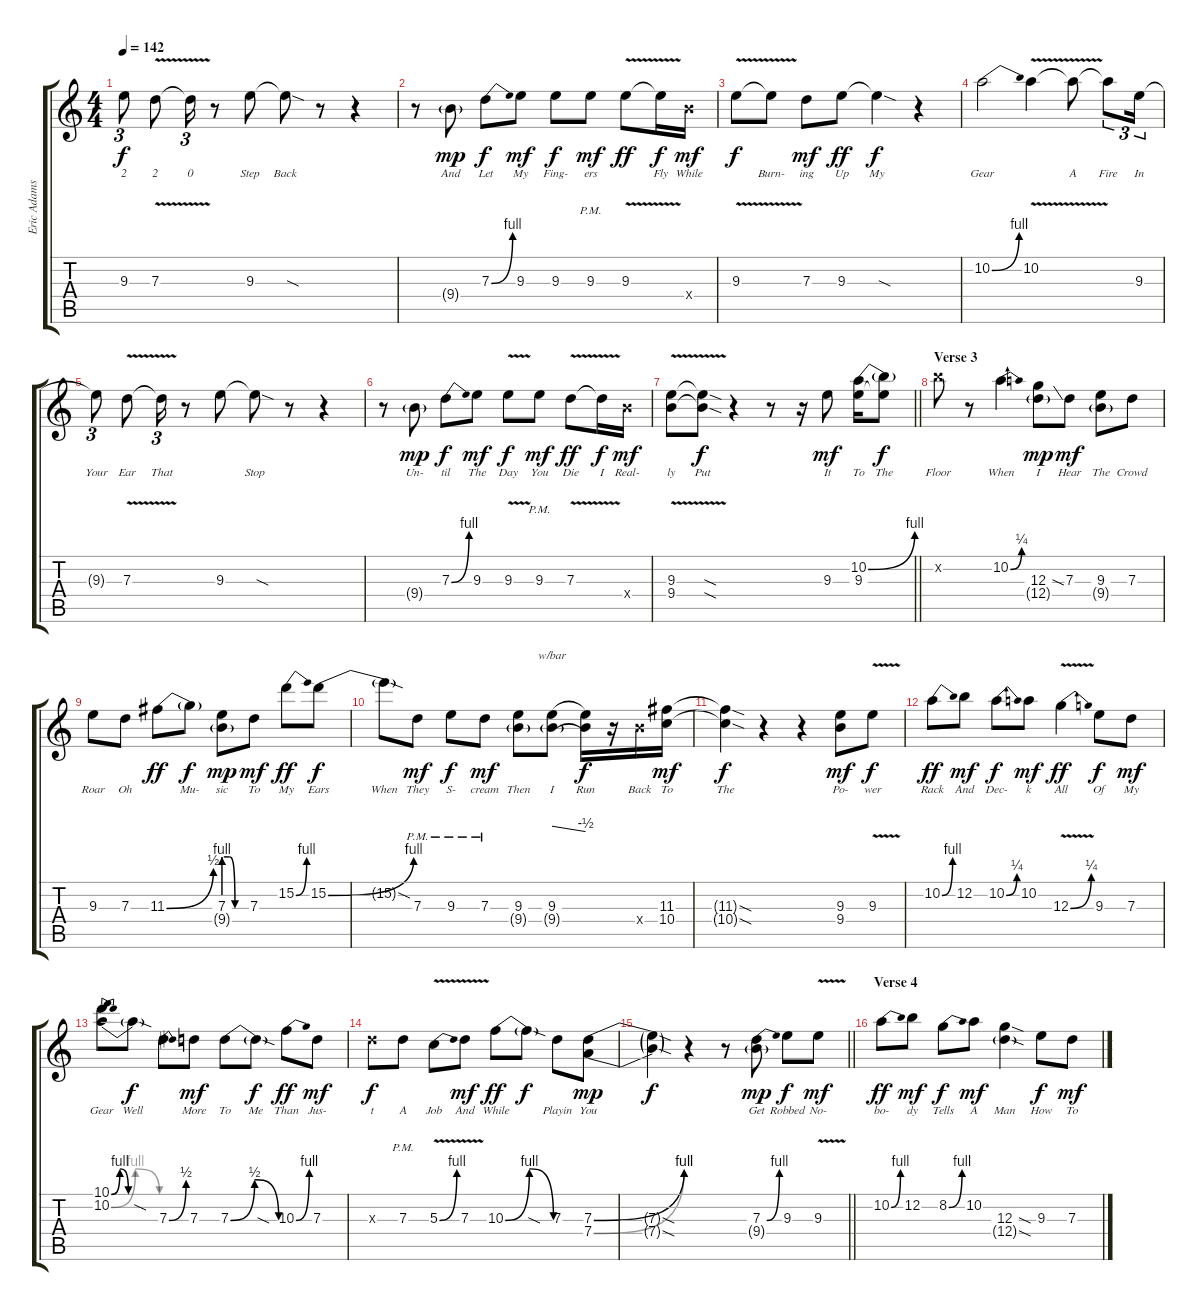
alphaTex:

\track ("Eric Adams" "Eric Adams") {instrument overdrivenguitar}
\staff {score tabs}
\tuning (E4 B3 G3 D3 A2 E2) {hide}
\ts (4 4)
\tempo 142
\clef g2
\ks c
9.3{t}.8{tu (3 2) lyrics (0 "2") lyrics (1 "") lyrics (2 "") lyrics (3 "") lyrics (4 "") dy f} 7.3{v}.8{lyrics (0 "2") lyrics (1 "") lyrics (2 "") lyrics (3 "") lyrics (4 "")} 7.3{t}.16{tu (3 2) lyrics (0 "0") lyrics (1 "") lyrics (2 "") lyrics (3 "") lyrics (4 "")} r.8 9.3.8{lyrics (0 "Step") lyrics (1 "") lyrics (2 "") lyrics (3 "") lyrics (4 "")} 9.3{sod t}.8{lyrics (0 "Back") lyrics (1 "") lyrics (2 "") lyrics (3 "") lyrics (4 "")} r.8 r.4 |
r.8 9.4{g}.8{lyrics (0 "And") lyrics (1 "") lyrics (2 "") lyrics (3 "") lyrics (4 "") dy mp} 7.3{be (bend 0 0 60 4)}.8{lyrics (0 "Let") lyrics (1 "") lyrics (2 "") lyrics (3 "") lyrics (4 "") dy f} 9.3.8{lyrics (0 "My") lyrics (1 "") lyrics (2 "") lyrics (3 "") lyrics (4 "") dy mf} 9.3.8{lyrics (0 "Fing-") lyrics (1 "") lyrics (2 "") lyrics (3 "") lyrics (4 "") dy f} 9.3{pm}.8{lyrics (0 "ers") lyrics (1 "") lyrics (2 "") lyrics (3 "") lyrics (4 "") dy mf} 9.3{v}.8{lyrics (0 "") lyrics (1 "") lyrics (2 "") lyrics (3 "") lyrics (4 "") dy ff} 9.3{t}.16{lyrics (0 "Fly") lyrics (1 "") lyrics (2 "") lyrics (3 "") lyrics (4 "") dy f} 9.4{x}.16{lyrics (0 "While") lyrics (1 "") lyrics (2 "") lyrics (3 "") lyrics (4 "") dy mf} |
9.3{v}.8{lyrics (0 "") lyrics (1 "") lyrics (2 "") lyrics (3 "") lyrics (4 "") dy f} 9.3{t}.8{lyrics (0 "Burn-") lyrics (1 "") lyrics (2 "") lyrics (3 "") lyrics (4 "")} 7.3.8{lyrics (0 "ing") lyrics (1 "") lyrics (2 "") lyrics (3 "") lyrics (4 "") dy mf} 9.3.8{lyrics (0 "Up") lyrics (1 "") lyrics (2 "") lyrics (3 "") lyrics (4 "") dy ff} 9.3{sod t}.4{lyrics (0 "My") lyrics (1 "") lyrics (2 "") lyrics (3 "") lyrics (4 "") dy f} r.4 |
10.2{be (bend 0 0 60 4)}.2{lyrics (0 "Gear") lyrics (1 "") lyrics (2 "") lyrics (3 "") lyrics (4 "")} 10.2{v}.4{lyrics (0 "") lyrics (1 "") lyrics (2 "") lyrics (3 "") lyrics (4 "")} 10.2{t}.8{lyrics (0 "A") lyrics (1 "") lyrics (2 "") lyrics (3 "") lyrics (4 "")} 10.2{t}.8{tu (3 2) lyrics (0 "Fire") lyrics (1 "") lyrics (2 "") lyrics (3 "") lyrics (4 "")} 9.3.16{tu (3 2) lyrics (0 "In") lyrics (1 "") lyrics (2 "") lyrics (3 "") lyrics (4 "")} |
9.3{t}.8{tu (3 2) lyrics (0 "Your") lyrics (1 "") lyrics (2 "") lyrics (3 "") lyrics (4 "")} 7.3{v}.8{lyrics (0 "Ear") lyrics (1 "") lyrics (2 "") lyrics (3 "") lyrics (4 "")} 7.3{t}.16{tu (3 2) lyrics (0 "That") lyrics (1 "") lyrics (2 "") lyrics (3 "") lyrics (4 "")} r.8 9.3.8{lyrics (0 "") lyrics (1 "") lyrics (2 "") lyrics (3 "") lyrics (4 "")} 9.3{sod t}.8{lyrics (0 "Stop") lyrics (1 "") lyrics (2 "") lyrics (3 "") lyrics (4 "")} r.8 r.4 |
r.8 9.4{g}.8{lyrics (0 "Un-") lyrics (1 "") lyrics (2 "") lyrics (3 "") lyrics (4 "") dy mp} 7.3{be (bend 0 0 60 4)}.8{lyrics (0 "til") lyrics (1 "") lyrics (2 "") lyrics (3 "") lyrics (4 "") dy f} 9.3.8{lyrics (0 "The") lyrics (1 "") lyrics (2 "") lyrics (3 "") lyrics (4 "") dy mf} 9.3{v}.8{lyrics (0 "Day") lyrics (1 "") lyrics (2 "") lyrics (3 "") lyrics (4 "") dy f} 9.3{pm}.8{lyrics (0 "You") lyrics (1 "") lyrics (2 "") lyrics (3 "") lyrics (4 "") dy mf} 7.3{v}.8{lyrics (0 "Die") lyrics (1 "") lyrics (2 "") lyrics (3 "") lyrics (4 "") dy ff} 7.3{t}.16{lyrics (0 "I") lyrics (1 "") lyrics (2 "") lyrics (3 "") lyrics (4 "") dy f} 9.4{x}.16{lyrics (0 "Real-") lyrics (1 "") lyrics (2 "") lyrics (3 "") lyrics (4 "") dy mf} |
\barLineRight lightlight
(9.3{v} 9.4).8{lyrics (0 "ly") lyrics (1 "") lyrics (2 "") lyrics (3 "") lyrics (4 "")} (9.3{sod t} 9.4{sod t}).8{lyrics (0 "Put") lyrics (1 "") lyrics (2 "") lyrics (3 "") lyrics (4 "") dy f} r.4 r.8 r.16 9.3.8{lyrics (0 "It") lyrics (1 "") lyrics (2 "") lyrics (3 "") lyrics (4 "") dy mf} (10.2{be (bend 0 0 60 4)} 9.3).16{lyrics (0 "To") lyrics (1 "") lyrics (2 "") lyrics (3 "") lyrics (4 "")} (10.2{t} 9.3{t}).8{lyrics (0 "The") lyrics (1 "") lyrics (2 "") lyrics (3 "") lyrics (4 "") dy f} |
\section ("" "Verse 3")
12.2{x}.8{lyrics (0 "Floor") lyrics (1 "") lyrics (2 "") lyrics (3 "") lyrics (4 "")} r.8 10.2{be (bend 0 0 60 1)}.4{lyrics (0 "When") lyrics (1 "") lyrics (2 "") lyrics (3 "") lyrics (4 "")} (12.3{ss} 12.4{g}).8{lyrics (0 "I") lyrics (1 "") lyrics (2 "") lyrics (3 "") lyrics (4 "") dy mp} 7.3.8{lyrics (0 "Hear") lyrics (1 "") lyrics (2 "") lyrics (3 "") lyrics (4 "") dy mf} (9.3 9.4{g}).8{lyrics (0 "The") lyrics (1 "") lyrics (2 "") lyrics (3 "") lyrics (4 "")} 7.3.8{lyrics (0 "Crowd") lyrics (1 "") lyrics (2 "") lyrics (3 "") lyrics (4 "")} |
9.3.8{lyrics (0 "Roar") lyrics (1 "") lyrics (2 "") lyrics (3 "") lyrics (4 "")} 7.3.8{lyrics (0 "Oh") lyrics (1 "") lyrics (2 "") lyrics (3 "") lyrics (4 "")} 11.3{be (bend 0 0 60 2)}.8{lyrics (0 "") lyrics (1 "") lyrics (2 "") lyrics (3 "") lyrics (4 "") dy ff} 11.3{t}.8{lyrics (0 "Mu-") lyrics (1 "") lyrics (2 "") lyrics (3 "") lyrics (4 "") dy f} (7.3{be (custom 0 4 15 4 30 0 60 0)} 9.4{g}).8{lyrics (0 "sic") lyrics (1 "") lyrics (2 "") lyrics (3 "") lyrics (4 "") dy mp} 7.3.8{lyrics (0 "To") lyrics (1 "") lyrics (2 "") lyrics (3 "") lyrics (4 "") dy mf} 15.2{be (bend 0 0 60 4)}.8{lyrics (0 "My") lyrics (1 "") lyrics (2 "") lyrics (3 "") lyrics (4 "") dy ff} 15.2{be (bend 0 0 60 4)}.8{lyrics (0 "Ears") lyrics (1 "") lyrics (2 "") lyrics (3 "") lyrics (4 "") dy f} |
15.2{sod t}.8{lyrics (0 "When") lyrics (1 "") lyrics (2 "") lyrics (3 "") lyrics (4 "")} 7.3{pm}.8{lyrics (0 "They") lyrics (1 "") lyrics (2 "") lyrics (3 "") lyrics (4 "") dy mf} 9.3{pm}.8{lyrics (0 "S-") lyrics (1 "") lyrics (2 "") lyrics (3 "") lyrics (4 "") dy f} 7.3{pm}.8{lyrics (0 "cream") lyrics (1 "") lyrics (2 "") lyrics (3 "") lyrics (4 "") dy mf} (9.3 9.4{g}).8{lyrics (0 "Then") lyrics (1 "") lyrics (2 "") lyrics (3 "") lyrics (4 "")} (9.3 9.4{g}).8{tbe (dive default 0 0 60 -2) lyrics (0 "I") lyrics (1 "") lyrics (2 "") lyrics (3 "") lyrics (4 "")} (9.3{t} 9.4{t}).16{lyrics (0 "Run") lyrics (1 "") lyrics (2 "") lyrics (3 "") lyrics (4 "") dy f} r.16 9.4{x}.16{lyrics (0 "Back") lyrics (1 "") lyrics (2 "") lyrics (3 "") lyrics (4 "")} (11.3 10.4).16{lyrics (0 "To") lyrics (1 "") lyrics (2 "") lyrics (3 "") lyrics (4 "") dy mf} |
(11.3{sod t} 10.4{sod t}).4{lyrics (0 "The") lyrics (1 "") lyrics (2 "") lyrics (3 "") lyrics (4 "") dy f} r.4 r.4 (9.3 9.4).8{lyrics (0 "Po-") lyrics (1 "") lyrics (2 "") lyrics (3 "") lyrics (4 "") dy mf} 9.3{v}.8{lyrics (0 "wer") lyrics (1 "") lyrics (2 "") lyrics (3 "") lyrics (4 "") dy f} |
10.2{be (bend 0 0 60 4)}.8{lyrics (0 "Rack") lyrics (1 "") lyrics (2 "") lyrics (3 "") lyrics (4 "") dy ff} 12.2.8{lyrics (0 "And") lyrics (1 "") lyrics (2 "") lyrics (3 "") lyrics (4 "") dy mf} 10.2{be (bend 0 0 60 1)}.8{lyrics (0 "Dec-") lyrics (1 "") lyrics (2 "") lyrics (3 "") lyrics (4 "") dy f} 10.2.8{lyrics (0 "k") lyrics (1 "") lyrics (2 "") lyrics (3 "") lyrics (4 "") dy mf} 12.3{be (bend 0 0 60 1) v}.4{lyrics (0 "All") lyrics (1 "") lyrics (2 "") lyrics (3 "") lyrics (4 "") dy ff} 9.3.8{lyrics (0 "Of") lyrics (1 "") lyrics (2 "") lyrics (3 "") lyrics (4 "") dy f} 7.3.8{lyrics (0 "My") lyrics (1 "") lyrics (2 "") lyrics (3 "") lyrics (4 "") dy mf} |
(10.1{be (bendrelease 0 0 15 4 45 4 60 0)} 10.2{be (bendrelease 0 0 15 4 45 4 60 0)}).8{lyrics (0 "Gear") lyrics (1 "") lyrics (2 "") lyrics (3 "") lyrics (4 "")} 10.2{sod t}.8{lyrics (0 "Well") lyrics (1 "") lyrics (2 "") lyrics (3 "") lyrics (4 "") dy f} 7.3{be (bend 0 0 60 2)}.8{lyrics (0 "") lyrics (1 "") lyrics (2 "") lyrics (3 "") lyrics (4 "")} 7.3.8{lyrics (0 "More") lyrics (1 "") lyrics (2 "") lyrics (3 "") lyrics (4 "") dy mf} 7.3{be (bendrelease 0 0 15 2 15 2 60 0)}.8{lyrics (0 "To") lyrics (1 "") lyrics (2 "") lyrics (3 "") lyrics (4 "")} 7.3{sod t}.8{lyrics (0 "Me") lyrics (1 "") lyrics (2 "") lyrics (3 "") lyrics (4 "") dy f} 10.3{be (bend 0 0 60 4)}.8{lyrics (0 "Than") lyrics (1 "") lyrics (2 "") lyrics (3 "") lyrics (4 "") dy ff} 7.3.8{lyrics (0 "Jus-") lyrics (1 "") lyrics (2 "") lyrics (3 "") lyrics (4 "") dy mf} |
7.3{x}.8{lyrics (0 "t") lyrics (1 "") lyrics (2 "") lyrics (3 "") lyrics (4 "") dy f} 7.3{pm}.8{lyrics (0 "A") lyrics (1 "") lyrics (2 "") lyrics (3 "") lyrics (4 "")} 5.3{be (bend 0 0 60 4) v}.8{lyrics (0 "Job") lyrics (1 "") lyrics (2 "") lyrics (3 "") lyrics (4 "")} 7.3{v}.8{lyrics (0 "And") lyrics (1 "") lyrics (2 "") lyrics (3 "") lyrics (4 "") dy mf} 10.3{be (bendrelease 0 0 15 4 45 4 60 0)}.8{lyrics (0 "While") lyrics (1 "") lyrics (2 "") lyrics (3 "") lyrics (4 "") dy ff} 10.3{sod t}.8{lyrics (0 "") lyrics (1 "") lyrics (2 "") lyrics (3 "") lyrics (4 "") dy f} 7.3.8{lyrics (0 "Playin") lyrics (1 "") lyrics (2 "") lyrics (3 "") lyrics (4 "")} (7.3{be (bend 0 0 60 4)} 7.4{be (bend 0 0 60 4)}).8{lyrics (0 "You") lyrics (1 "") lyrics (2 "") lyrics (3 "") lyrics (4 "") dy mp} |
\barLineRight lightlight
(7.3{sod t} 7.4{sod t}).4{lyrics (0 "") lyrics (1 "") lyrics (2 "") lyrics (3 "") lyrics (4 "") dy f} r.4 r.8 (7.3{be (bend 0 0 60 4)} 9.4{g}).8{lyrics (0 "Get") lyrics (1 "") lyrics (2 "") lyrics (3 "") lyrics (4 "") dy mp} 9.3.8{lyrics (0 "Robbed") lyrics (1 "") lyrics (2 "") lyrics (3 "") lyrics (4 "") dy f} 9.3{v}.8{lyrics (0 "No-") lyrics (1 "") lyrics (2 "") lyrics (3 "") lyrics (4 "") dy mf} |
\section ("" "Verse 4")
10.2{be (bend 0 0 60 4)}.8{lyrics (0 "bo-") lyrics (1 "") lyrics (2 "") lyrics (3 "") lyrics (4 "") dy ff} 12.2.8{lyrics (0 "dy") lyrics (1 "") lyrics (2 "") lyrics (3 "") lyrics (4 "") dy mf} 8.2{be (bend 0 0 60 4)}.8{lyrics (0 "Tells") lyrics (1 "") lyrics (2 "") lyrics (3 "") lyrics (4 "") dy f} 10.2.8{lyrics (0 "A") lyrics (1 "") lyrics (2 "") lyrics (3 "") lyrics (4 "") dy mf} (12.3{sod} 12.4{sod g}).4{lyrics (0 "Man") lyrics (1 "") lyrics (2 "") lyrics (3 "") lyrics (4 "")} 9.3.8{lyrics (0 "How") lyrics (1 "") lyrics (2 "") lyrics (3 "") lyrics (4 "") dy f} 7.3.8{lyrics (0 "To") lyrics (1 "") lyrics (2 "") lyrics (3 "") lyrics (4 "") dy mf}
